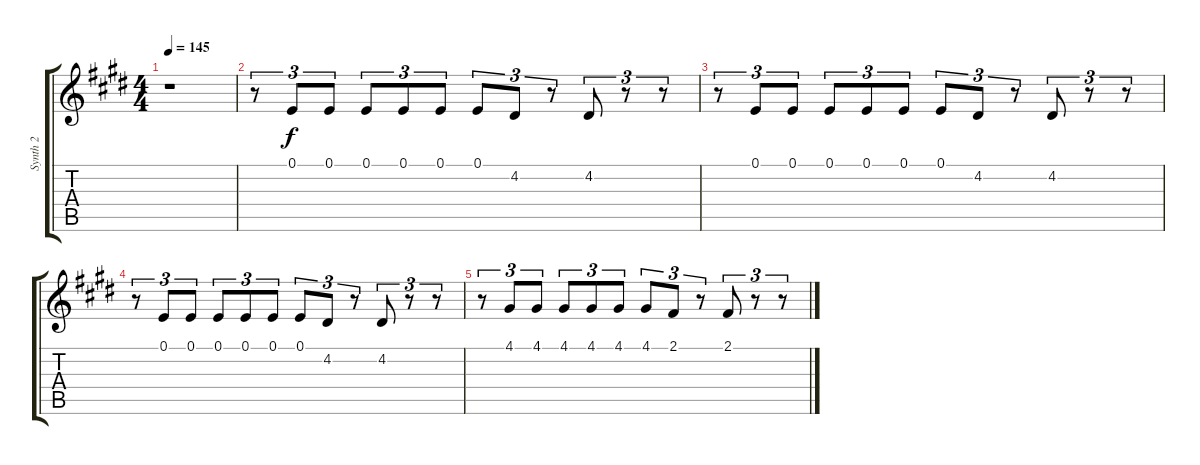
\track ("Synth 2" "Synth 2") {solo instrument synthbrass2}
\staff {score tabs}
\tuning (E4 B3 G3 D3 A2 E2) {hide}
\ts (4 4)
\tempo 145
\clef g2
\ks e
r.1{dy f instrument synthbrass2} |
r.8{tu (3 2)} 0.1.8{tu (3 2)} 0.1.8{tu (3 2)} 0.1.8{tu (3 2)} 0.1.8{tu (3 2)} 0.1.8{tu (3 2)} 0.1.8{tu (3 2)} 4.2.8{tu (3 2)} r.8{tu (3 2)} 4.2.8{tu (3 2)} r.8{tu (3 2)} r.8{tu (3 2)} |
r.8{tu (3 2)} 0.1.8{tu (3 2)} 0.1.8{tu (3 2)} 0.1.8{tu (3 2)} 0.1.8{tu (3 2)} 0.1.8{tu (3 2)} 0.1.8{tu (3 2)} 4.2.8{tu (3 2)} r.8{tu (3 2)} 4.2.8{tu (3 2)} r.8{tu (3 2)} r.8{tu (3 2)} |
r.8{tu (3 2)} 0.1.8{tu (3 2)} 0.1.8{tu (3 2)} 0.1.8{tu (3 2)} 0.1.8{tu (3 2)} 0.1.8{tu (3 2)} 0.1.8{tu (3 2)} 4.2.8{tu (3 2)} r.8{tu (3 2)} 4.2.8{tu (3 2)} r.8{tu (3 2)} r.8{tu (3 2)} |
r.8{tu (3 2)} 4.1.8{tu (3 2)} 4.1.8{tu (3 2)} 4.1.8{tu (3 2)} 4.1.8{tu (3 2)} 4.1.8{tu (3 2)} 4.1.8{tu (3 2)} 2.1.8{tu (3 2)} r.8{tu (3 2)} 2.1.8{tu (3 2)} r.8{tu (3 2)} r.8{tu (3 2)}
